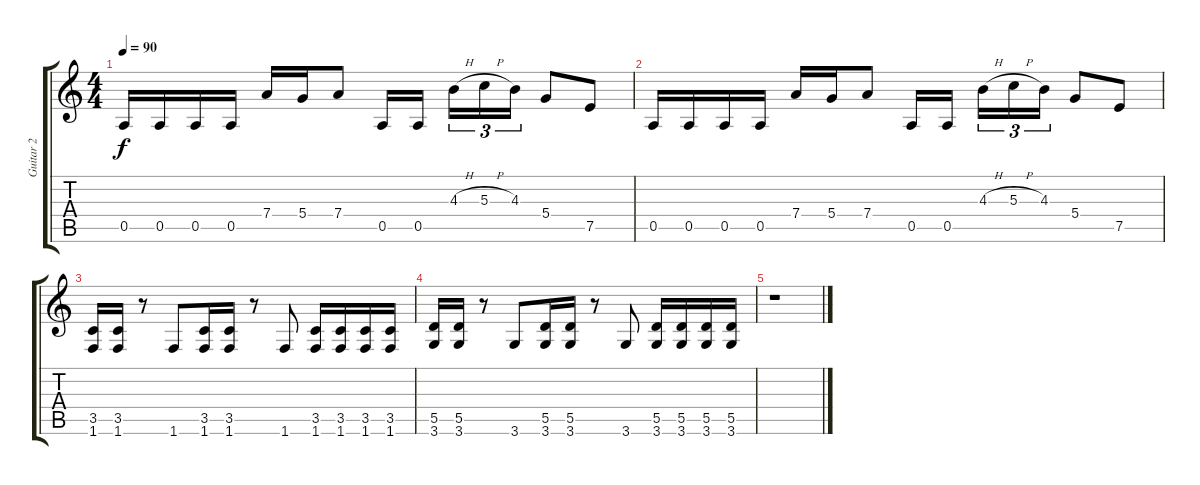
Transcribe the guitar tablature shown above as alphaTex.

\track ("Guitar 2" "Guitar 2") {instrument distortionguitar}
\staff {score tabs}
\tuning (E4 B3 G3 D3 A2 E2) {hide}
\ts (4 4)
\tempo 90
\clef g2
\ks c
0.5.16{dy f volume 0} 0.5.16 0.5.16 0.5.16 7.4.16 5.4.16 7.4.8 0.5.16 0.5.16 4.3{h}.16{tu (3 2)} 5.3{h}.16{tu (3 2)} 4.3.16{tu (3 2)} 5.4.8 7.5.8 |
0.5.16 0.5.16 0.5.16 0.5.16 7.4.16 5.4.16 7.4.8 0.5.16 0.5.16 4.3{h}.16{tu (3 2)} 5.3{h}.16{tu (3 2)} 4.3.16{tu (3 2)} 5.4.8 7.5.8 |
(3.5 1.6).16 (3.5 1.6).16 r.8 1.6.8 (3.5 1.6).16 (3.5 1.6).16 r.8 1.6.8 (3.5 1.6).16 (3.5 1.6).16 (3.5 1.6).16 (3.5 1.6).16 |
(5.5 3.6).16 (5.5 3.6).16 r.8 3.6.8 (5.5 3.6).16 (5.5 3.6).16 r.8 3.6.8 (5.5 3.6).16 (5.5 3.6).16 (5.5 3.6).16 (5.5 3.6).16 |
r.1
